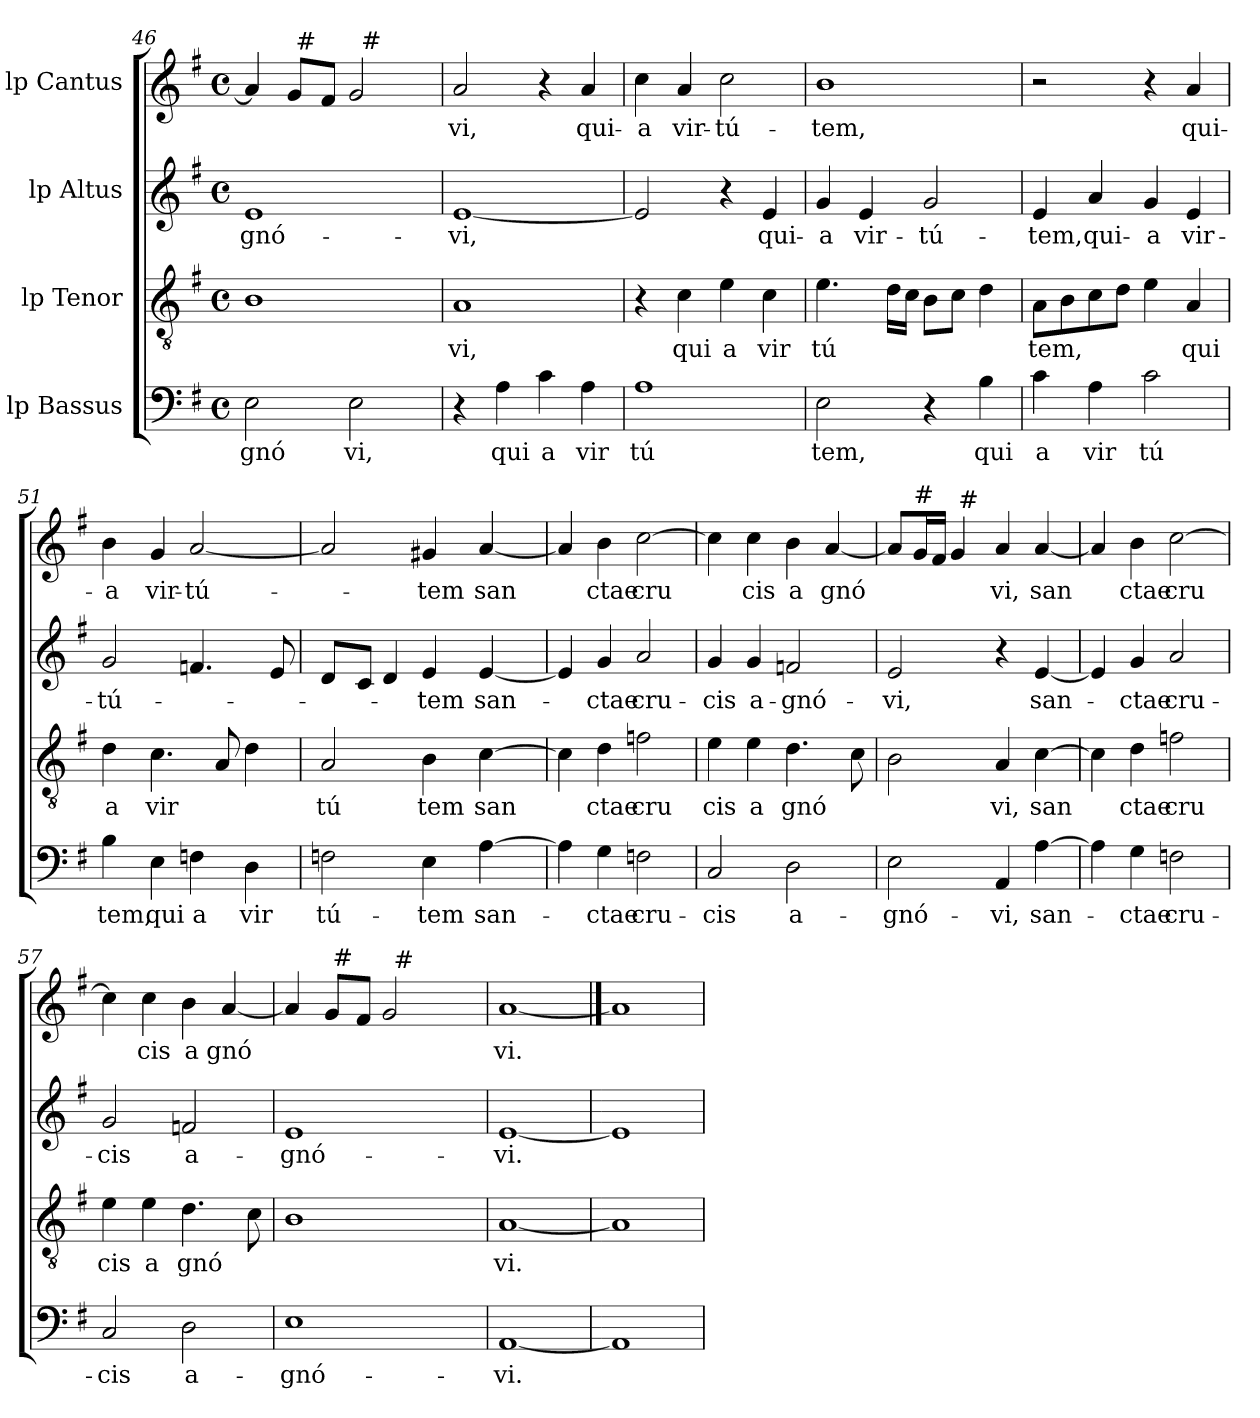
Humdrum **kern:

**kern	**text	**kern	**text	**kern	**text	**kern	**text
*part4	*part4	*part3	*part3	*part2	*part2	*part1	*part1
*staff4	*staff4	*staff3	*staff3	*staff2	*staff2	*staff1	*staff1
*I"lp Bassus	*	*I"lp Tenor	*	*I"lp Altus	*	*I"lp Cantus	*
*clefF4	*	*clefGv2	*	*clefG2	*	*clefG2	*
*k[f#]	*	*k[f#]	*	*k[f#]	*	*k[f#]	*
*G:	*	*G:	*	*G:	*	*G:	*
*M4/4	*	*M4/4	*	*M4/4	*	*M4/4	*
*met(c)	*	*met(c)	*	*met(c)	*	*met(c)	*
=46	=46	=46	=46	=46	=46	=46	=46
!	!LO:LY:b:cj	!	!	!	!LO:LY:b:cj	!	!
*	*	*	*	*	*	*^	*
*	*	*	*	*	*	*	*^	*
2E\	gnó	1B	.	1e	-gnó-	4a/]	4ryy	2ryy	.
.	.	.	.	.	.	8g/L	64ryy	.	.
!	!	!	!	!	!	!	!LO:TX:a:t=#	!	!
.	.	.	.	.	.	.	2ryy	.	.
.	.	.	.	.	.	8f#/J	.	.	.
!	!LO:LY:b:cj	!	!	!	!	!	!	!	!
2E\	vi,	.	.	.	.	2g/	.	32ryy	.
!	!	!	!	!	!	!	!	!LO:TX:a:t=#	!
.	.	.	.	.	.	.	.	4...ryy	.
.	.	.	.	.	.	.	8...ryy	.	.
=47	=47	=47	=47	=47	=47	=47	=47	=47	=47
!	!	!	!LO:LY:b:cj	!	!LO:LY:b:cj	!	!	!	!LO:LY:b:cj
*	*	*	*	*	*	*v	*v	*v	*
4r	.	1A	vi,	[<1e	-vi,	2a/	-vi,
!	!LO:LY:b:cj	!	!	!	!	!	!
4A\	qui	.	.	.	.	.	.
!	!LO:LY:b:cj	!	!	!	!	!	!
4c\	a	.	.	.	.	4r	.
!	!LO:LY:b:cj	!	!	!	!	!	!LO:LY:b:cj
4A\	vir	.	.	.	.	4a/	qui-
=48	=48	=48	=48	=48	=48	=48	=48
!	!LO:LY:b:cj	!	!	!	!	!	!LO:LY:b:cj
1A	tú	4r	.	2e/]	.	4cc\	-a
!	!	!	!LO:LY:b:cj	!	!	!	!LO:LY:b:cj
.	.	4c\	qui	.	.	4a/	vir-
!	!	!	!LO:LY:b:cj	!	!	!	!LO:LY:b:cj
.	.	4e\	a	4r	.	2cc\	-tú-
!	!	!	!LO:LY:b:cj	!	!LO:LY:b:cj	!	!
.	.	4c\	vir	4e/	qui-	.	.
=49	=49	=49	=49	=49	=49	=49	=49
!	!LO:LY:b:cj	!	!LO:LY:b:cj	!	!LO:LY:b:cj	!	!LO:LY:b:cj
2E\	tem,	4.e\	tú	4g/	-a	1b	-tem,
!	!	!	!	!	!LO:LY:b:cj	!	!
.	.	.	.	4e/	vir-	.	.
.	.	16d\L	.	.	.	.	.
.	.	16c\J	.	.	.	.	.
!	!	!	!	!	!LO:LY:b:cj	!	!
4r	.	8B\L	.	2g/	-tú-	.	.
.	.	8c\J	.	.	.	.	.
!	!LO:LY:b:cj	!	!	!	!	!	!
4B\	qui	4d\	.	.	.	.	.
=50	=50	=50	=50	=50	=50	=50	=50
!	!LO:LY:b:cj	!	!LO:LY:b	!	!LO:LY:b:cj	!	!
4c\	a	8A\L	tem,	4e/	-tem,	2r	.
.	.	8B\	.	.	.	.	.
!	!LO:LY:b:cj	!	!	!	!LO:LY:b:cj	!	!
4A\	vir	8c\	.	4a/	qui-	.	.
.	.	8d\J	.	.	.	.	.
!	!LO:LY:b:cj	!	!	!	!LO:LY:b:cj	!	!
2c\	tú	4e\	.	4g/	-a	4r	.
!	!	!	!LO:LY:b:cj	!	!LO:LY:b:cj	!	!LO:LY:b:cj
.	.	4A/	qui	4e/	vir-	4a/	qui-
=51	=51	=51	=51	=51	=51	=51	=51
!	!LO:LY:b:cj	!	!LO:LY:b:cj	!	!LO:LY:b:cj	!	!LO:LY:b:cj
4B\	tem,	4d\	a	2g/	-tú-	4b\	-a
!	!LO:LY:b:cj	!	!LO:LY:b	!	!	!	!LO:LY:b:cj
4E\	qui	4.c\	vir	.	.	4g/	vir-
!	!LO:LY:b:cj	!	!	!	!	!	!LO:LY:b:cj
4Fn\	a	.	.	4.fn/	.	[>2a/	-tú-
.	.	8A/	.	.	.	.	.
!	!LO:LY:b:cj	!	!	!	!	!	!
4D\	vir	4d\	.	.	.	.	.
.	.	.	.	8e/	.	.	.
!!LO:LB:g=z
=52	=52	=52	=52	=52	=52	=52	=52
!	!LO:LY:b:cj	!	!LO:LY:b:cj	!	!	!	!
*	*	*	*	*^	*	*^	*
2Fn\	tú-	2A/	tú	8d/L	16.ryy	.	2a/]	16..ryy	.
.	.	.	.	.	2ryy	.	.	.	.
.	.	.	.	.	.	.	.	2ryy	.
.	.	.	.	8c/J	.	.	.	.	.
.	.	.	.	4d/	.	.	.	.	.
!	!LO:LY:b:cj	!	!LO:LY:b:cj	!	!	!LO:LY:b:cj	!	!	!LO:LY:b:cj
4E\	-tem	4B\	tem	4e/	.	-tem	4g#X/	.	-tem
.	.	.	.	.	4ryy	.	.	.	.
.	.	.	.	.	.	.	.	4ryy	.
!	!LO:LY:b:cj	!	!LO:LY:b:cj	!	!	!LO:LY:b:cj	!	!	!LO:LY:b:cj
[>4A\	san-	[>4c\	san	[<4e/	.	san-	[<4a/	.	san
.	.	.	.	.	8ryy	.	.	.	.
.	.	.	.	.	.	.	.	8ryy	.
.	.	.	.	.	32ryy	.	.	.	.
.	.	.	.	.	.	.	.	64ryy	.
*	*	*	*	*v	*v	*	*	*	*
*	*	*	*	*	*	*v	*v	*
=53	=53	=53	=53	=53	=53	=53	=53
4A\]	.	4c\]	.	4e/]	.	4a/]	.
!	!LO:LY:b:cj	!	!LO:LY:b:cj	!	!LO:LY:b:cj	!	!LO:LY:b:cj
4G\	-ctae	4d\	ctae	4g/	-ctae	4b\	ctae
!	!LO:LY:b:cj	!	!LO:LY:b:cj	!	!LO:LY:b:cj	!	!LO:LY:b:cj
2Fn\	cru-	2fn\	cru	2a/	cru-	[>2cc\	cru
=54	=54	=54	=54	=54	=54	=54	=54
!	!LO:LY:b:cj	!	!LO:LY:b:cj	!	!LO:LY:b:cj	!	!
2C/	-cis	4e\	cis	4g/	-cis	4cc\]	.
!	!	!	!LO:LY:b:cj	!	!LO:LY:b:cj	!	!LO:LY:b:cj
.	.	4e\	a	4g/	a-	4cc\	cis
!	!LO:LY:b:cj	!	!LO:LY:b	!	!LO:LY:b:cj	!	!LO:LY:b:cj
2D\	a-	4.d\	gnó	2fn/	-gnó-	4b\	a
!	!	!	!	!	!	!	!LO:LY:b
.	.	.	.	.	.	[<4a/	gnó
.	.	8c\	.	.	.	.	.
=55	=55	=55	=55	=55	=55	=55	=55
!	!LO:LY:b:cj	!	!	!	!LO:LY:b:cj	!	!
*	*	*	*	*	*	*^	*
2E\	-gnó-	2B\	.	2e/	-vi,	8a/L]	4ryy	.
!	!	!	!	!	!	!LO:TX:a:t=#	!	!
.	.	.	.	.	.	16g/	.	.
.	.	.	.	.	.	16f#/J	.	.
.	.	.	.	.	.	4g/	64ryy	.
!	!	!	!	!	!	!	!LO:TX:a:t=#	!
.	.	.	.	.	.	.	2ryy	.
!	!LO:LY:b:cj	!	!LO:LY:b:cj	!	!	!	!	!LO:LY:b:cj
4AA/	-vi,	4A/	vi,	4r	.	4a/	.	vi,
!	!LO:LY:b:cj	!	!LO:LY:b:cj	!	!LO:LY:b:cj	!	!	!LO:LY:b:cj
[>4A\	san-	[>4c\	san	[<4e/	san-	[<4a/	.	san
.	.	.	.	.	.	.	8...ryy	.
*	*	*	*	*	*	*v	*v	*
=56	=56	=56	=56	=56	=56	=56	=56
4A\]	.	4c\]	.	4e/]	.	4a/]	.
!	!LO:LY:b:cj	!	!LO:LY:b:cj	!	!LO:LY:b:cj	!	!LO:LY:b:cj
4G\	-ctae	4d\	ctae	4g/	-ctae	4b\	ctae
!	!LO:LY:b:cj	!	!LO:LY:b:cj	!	!LO:LY:b:cj	!	!LO:LY:b:cj
2Fn\	cru-	2fn\	cru	2a/	cru-	[>2cc\	cru
=57	=57	=57	=57	=57	=57	=57	=57
!	!LO:LY:b:cj	!	!LO:LY:b:cj	!	!LO:LY:b:cj	!	!
2C/	-cis	4e\	cis	2g/	-cis	4cc\]	.
!	!	!	!LO:LY:b:cj	!	!	!	!LO:LY:b:cj
.	.	4e\	a	.	.	4cc\	cis
!	!LO:LY:b:cj	!	!LO:LY:b	!	!LO:LY:b:cj	!	!LO:LY:b:cj
2D\	a-	4.d\	gnó	2fn/	a-	4b\	a
!	!	!	!	!	!	!	!LO:LY:b
.	.	.	.	.	.	[<4a/	gnó
.	.	8c\	.	.	.	.	.
=58	=58	=58	=58	=58	=58	=58	=58
!	!LO:LY:b:cj	!	!	!	!LO:LY:b:cj	!	!
*	*	*	*	*	*	*^	*
*	*	*	*	*	*	*	*^	*
1E	-gnó-	1B	.	1e	-gnó-	4a/]	4ryy	2ryy	.
.	.	.	.	.	.	8g/L	64ryy	.	.
!	!	!	!	!	!	!	!LO:TX:a:t=#	!	!
.	.	.	.	.	.	.	2ryy	.	.
.	.	.	.	.	.	8f#/J	.	.	.
.	.	.	.	.	.	2g/	.	32ryy	.
!	!	!	!	!	!	!	!	!LO:TX:a:t=#	!
.	.	.	.	.	.	.	.	4...ryy	.
.	.	.	.	.	.	.	8...ryy	.	.
=59	=59	=59	=59	=59	=59	=59	=59	=59	=59
!	!LO:LY:b:cj	!	!LO:LY:b:cj	!	!LO:LY:b:cj	!	!	!	!LO:LY:b:cj
*	*	*	*	*	*	*v	*v	*v	*
[1AA	-vi.	[1A	vi.	[1e	-vi.	[1a	vi.
=60	==60	=60	==60	=60	==60	==60	==60
1AA]	.	1A]	.	1e]	.	1a]	.
=	=	=	=	=	=	=	=
*-	*-	*-	*-	*-	*-	*-	*-
